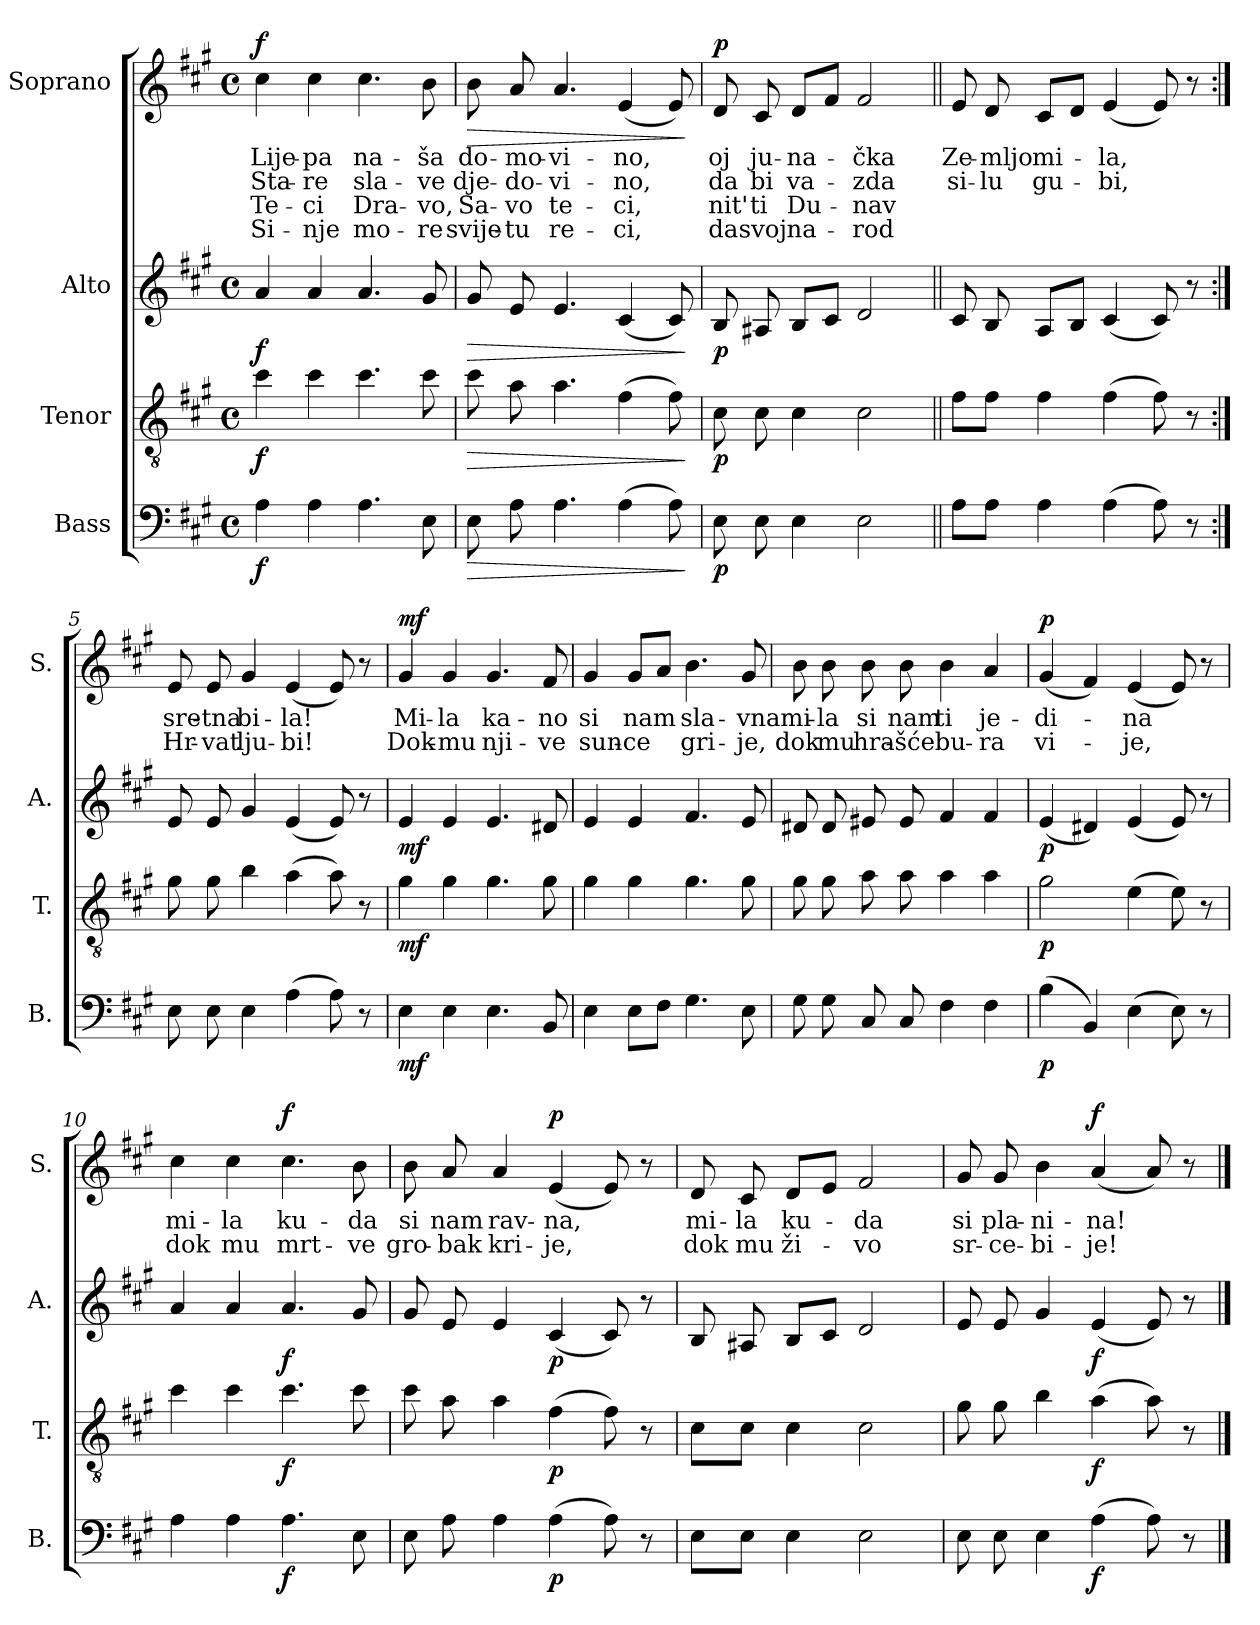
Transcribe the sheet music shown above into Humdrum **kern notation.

**kern	**dynam	**kern	**dynam	**kern	**dynam	**kern	**text	**text	**text	**text	**dynam
*part4	*part4	*part3	*part3	*part2	*part2	*part1	*part1	*part1	*part1	*part1	*part1
*staff4	*staff4	*staff3	*staff3	*staff2	*staff2	*staff1	*staff1	*staff1	*staff1	*staff1	*staff1
*I"Bass	*	*I"Tenor	*	*I"Alto	*	*I"Soprano	*	*	*	*	*
*I'B.	*	*I'T.	*	*I'A.	*	*I'S.	*	*	*	*	*
*clefF4	*	*clefGv2	*	*clefG2	*	*clefG2	*	*	*	*	*
*k[f#c#g#]	*	*k[f#c#g#]	*	*k[f#c#g#]	*	*k[f#c#g#]	*	*	*	*	*
*M4/4	*	*M4/4	*	*M4/4	*	*M4/4	*	*	*	*	*
*met(c)	*	*met(c)	*	*met(c)	*	*met(c)	*	*	*	*	*
=1	=1	=1	=1	=1	=1	=1	=1	=1	=1	=1	=1
!	!LO:DY:b	!	!LO:DY:b	!	!LO:DY:b	!	!LO:LY:b	!LO:LY:b	!LO:LY:b	!LO:LY:b	!LO:DY:b
4A\	f	4cc#\	f	4a/	f	4cc#\	Lije-	Sta-	Te-	Si-	f
!	!	!	!	!	!	!	!LO:LY:b	!LO:LY:b	!LO:LY:b	!LO:LY:b	!
4A\	.	4cc#\	.	4a/	.	4cc#\	-pa	-re	-ci	-nje	.
!	!	!	!	!	!	!	!LO:LY:b	!LO:LY:b	!LO:LY:b	!LO:LY:b	!
4.A\	.	4.cc#\	.	4.a/	.	4.cc#\	na-	sla-	Dra-	mo-	.
!	!	!	!	!	!	!	!LO:LY:b	!LO:LY:b	!LO:LY:b	!LO:LY:b	!
8E\	.	8cc#\	.	8g#/	.	8b\	-ša	-ve	-vo,	-re	.
=2	=2	=2	=2	=2	=2	=2	=2	=2	=2	=2	=2
!	!LO:HP:b	!	!LO:HP:b	!	!LO:HP:b	!	!LO:LY:b	!LO:LY:b	!LO:LY:b	!LO:LY:b	!LO:HP:b
8E\	>	8cc#\	>	8g#/	>	8b\	do-	dje-	Sa-	svije-	>
!	!	!	!	!	!	!	!LO:LY:b	!LO:LY:b	!LO:LY:b	!LO:LY:b	!
8A\	.	8a\	.	8e/	.	8a/	-mo-	-do-	-vo	-tu	.
!	!	!	!	!	!	!	!LO:LY:b	!LO:LY:b	!LO:LY:b	!LO:LY:b	!
4.A\	.	4.a\	.	4.e/	.	4.a/	-vi-	-vi-	te-	re-	.
!	!	!	!	!	!	!	!LO:LY:b	!LO:LY:b	!LO:LY:b	!LO:LY:b	!
(>4A\	.	(>4f#\	.	(<4c#/	.	(<4e/	-no,	-no,	-ci,	-ci,	.
8A\)	.	8f#\)	.	8c#/)	.	8e/)	.	.	.	.	.
.	]	.	]	.	]	.	.	.	.	.	]
=3	=3	=3	=3	=3	=3	=3	=3	=3	=3	=3	=3
!	!LO:DY:b	!	!LO:DY:b	!	!LO:DY:b	!	!LO:LY:b	!LO:LY:b	!LO:LY:b	!LO:LY:b	!LO:DY:b
8E\	p	8c#\	p	8B/	p	8d/	oj	da	nit'	da	p
!	!	!	!	!	!	!	!LO:LY:b	!LO:LY:b	!LO:LY:b	!LO:LY:b	!
8E\	.	8c#\	.	8A#X/	.	8c#/	ju-	bi	ti	svoj	.
!	!	!	!	!	!	!	!LO:LY:b	!LO:LY:b	!LO:LY:b	!LO:LY:b	!
4E\	.	4c#\	.	8B/L	.	8d/L	-na-	va-	Du-	na-	.
.	.	.	.	8c#/J	.	8f#/J	.	.	.	.	.
!	!	!	!	!	!	!	!LO:LY:b	!LO:LY:b	!LO:LY:b	!LO:LY:b	!
2E\	.	2c#\	.	2d/	.	2f#/	-čka	-zda	-nav	-rod	.
=4||	=4||	=4||	=4||	=4||	=4||	=4||	=4||	=4||	=4||	=4||	=4||
!	!	!	!	!	!	!	!LO:LY:b	!LO:LY:b	!	!	!
8A\L	.	8f#\L	.	8c#/	.	8e/	Ze-	si-	.	.	.
!	!	!	!	!	!	!	!LO:LY:b	!LO:LY:b	!	!	!
8A\J	.	8f#\J	.	8B/	.	8d/	-mljo	-lu	.	.	.
!	!	!	!	!	!	!	!LO:LY:b	!LO:LY:b	!	!	!
4A\	.	4f#\	.	8A/L	.	8c#/L	mi-	gu-	.	.	.
.	.	.	.	8B/J	.	8d/J	.	.	.	.	.
!	!	!	!	!	!	!	!LO:LY:b	!LO:LY:b	!	!	!
(>4A\	.	(>4f#\	.	(<4c#/	.	(<4e/	-la,	-bi,	.	.	.
8A\)	.	8f#\)	.	8c#/)	.	8e/)	.	.	.	.	.
8r	.	8r	.	8r	.	8r	.	.	.	.	.
!!LO:PB:g=z
=5:|!	=5:|!	=5:|!	=5:|!	=5:|!	=5:|!	=5:|!	=5:|!	=5:|!	=5:|!	=5:|!	=5:|!
!	!	!	!	!	!	!	!LO:LY:b	!LO:LY:b	!	!	!
8E\	.	8g#\	.	8e/	.	8e/	sre-	Hr-	.	.	.
!	!	!	!	!	!	!	!LO:LY:b	!LO:LY:b	!	!	!
8E\	.	8g#\	.	8e/	.	8e/	-tna	-vat	.	.	.
!	!	!	!	!	!	!	!LO:LY:b	!LO:LY:b	!	!	!
4E\	.	4b\	.	4g#/	.	4g#/	bi-	lju-	.	.	.
!	!	!	!	!	!	!	!LO:LY:b	!LO:LY:b	!	!	!
(>4A\	.	(>4a\	.	(<4e/	.	(<4e/	-la!	-bi!	.	.	.
8A\)	.	8a\)	.	8e/)	.	8e/)	.	.	.	.	.
8r	.	8r	.	8r	.	8r	.	.	.	.	.
=6	=6	=6	=6	=6	=6	=6	=6	=6	=6	=6	=6
!	!LO:DY:b	!	!LO:DY:b	!	!LO:DY:b	!	!LO:LY:b	!LO:LY:b	!	!	!LO:DY:b
4E\	mf	4g#\	mf	4e/	mf	4g#/	Mi-	Dok-	.	.	mf
!	!	!	!	!	!	!	!LO:LY:b	!LO:LY:b	!	!	!
4E\	.	4g#\	.	4e/	.	4g#/	-la	-mu	.	.	.
!	!	!	!	!	!	!	!LO:LY:b	!LO:LY:b	!	!	!
4.E\	.	4.g#\	.	4.e/	.	4.g#/	ka-	nji-	.	.	.
!	!	!	!	!	!	!	!LO:LY:b	!LO:LY:b	!	!	!
8BB/	.	8g#\	.	8d#X/	.	8f#/	-no	-ve	.	.	.
=7	=7	=7	=7	=7	=7	=7	=7	=7	=7	=7	=7
!	!	!	!	!	!	!	!LO:LY:b	!LO:LY:b	!	!	!
4E\	.	4g#\	.	4e/	.	4g#/	si	sun-	.	.	.
!	!	!	!	!	!	!	!LO:LY:b	!LO:LY:b	!	!	!
8E\L	.	4g#\	.	4e/	.	8g#/L	nam	-ce	.	.	.
8F#\J	.	.	.	.	.	8a/J	.	.	.	.	.
!	!	!	!	!	!	!	!LO:LY:b	!LO:LY:b	!	!	!
4.G#\	.	4.g#\	.	4.f#/	.	4.b\	sla-	gri-	.	.	.
!	!	!	!	!	!	!	!LO:LY:b	!LO:LY:b	!	!	!
8E\	.	8g#\	.	8e/	.	8g#/	-vna	-je,	.	.	.
=8	=8	=8	=8	=8	=8	=8	=8	=8	=8	=8	=8
!	!	!	!	!	!	!	!LO:LY:b	!LO:LY:b	!	!	!
8G#\	.	8g#\	.	8d#X/	.	8b\	mi-	dok	.	.	.
!	!	!	!	!	!	!	!LO:LY:b	!LO:LY:b	!	!	!
8G#\	.	8g#\	.	8d#/	.	8b\	-la	mu	.	.	.
!	!	!	!	!	!	!	!LO:LY:b	!LO:LY:b	!	!	!
8C#/	.	8a\	.	8e#X/	.	8b\	si	hra-	.	.	.
!	!	!	!	!	!	!	!LO:LY:b	!LO:LY:b	!	!	!
8C#/	.	8a\	.	8e#/	.	8b\	nam	-šće	.	.	.
!	!	!	!	!	!	!	!LO:LY:b	!LO:LY:b	!	!	!
4F#\	.	4a\	.	4f#/	.	4b\	ti	bu-	.	.	.
!	!	!	!	!	!	!	!LO:LY:b	!LO:LY:b	!	!	!
4F#\	.	4a\	.	4f#/	.	4a/	je-	-ra	.	.	.
=9	=9	=9	=9	=9	=9	=9	=9	=9	=9	=9	=9
!	!LO:DY:b	!	!LO:DY:b	!	!LO:DY:b	!	!LO:LY:b	!LO:LY:b	!	!	!LO:DY:b
(>4B\	p	2g#\	p	(<4e/	p	(<4g#/	-di-	vi-	.	.	p
4BB/)	.	.	.	4d#X/)	.	4f#/)	.	.	.	.	.
!	!	!	!	!	!	!	!LO:LY:b	!LO:LY:b	!	!	!
(>4E\	.	(>4e\	.	(<4e/	.	(<4e/	-na	-je,	.	.	.
8E\)	.	8e\)	.	8e/)	.	8e/)	.	.	.	.	.
8r	.	8r	.	8r	.	8r	.	.	.	.	.
!!LO:PB:g=z
=10	=10	=10	=10	=10	=10	=10	=10	=10	=10	=10	=10
!	!	!	!	!	!	!	!LO:LY:b	!LO:LY:b	!	!	!
4A\	.	4cc#\	.	4a/	.	4cc#\	mi-	dok	.	.	.
!	!	!	!	!	!	!	!LO:LY:b	!LO:LY:b	!	!	!
4A\	.	4cc#\	.	4a/	.	4cc#\	-la	mu	.	.	.
!	!LO:DY:b	!	!LO:DY:b	!	!LO:DY:b	!	!LO:LY:b	!LO:LY:b	!	!	!LO:DY:b
4.A\	f	4.cc#\	f	4.a/	f	4.cc#\	ku-	mrt-	.	.	f
!	!	!	!	!	!	!	!LO:LY:b	!LO:LY:b	!	!	!
8E\	.	8cc#\	.	8g#/	.	8b\	-da	-ve	.	.	.
=11	=11	=11	=11	=11	=11	=11	=11	=11	=11	=11	=11
!	!	!	!	!	!	!	!LO:LY:b	!LO:LY:b	!	!	!
8E\	.	8cc#\	.	8g#/	.	8b\	si	gro-	.	.	.
!	!	!	!	!	!	!	!LO:LY:b	!LO:LY:b	!	!	!
8A\	.	8a\	.	8e/	.	8a/	nam	-bak	.	.	.
!	!	!	!	!	!	!	!LO:LY:b	!LO:LY:b	!	!	!
4A\	.	4a\	.	4e/	.	4a/	rav-	kri-	.	.	.
!	!LO:DY:b	!	!LO:DY:b	!	!LO:DY:b	!	!LO:LY:b	!LO:LY:b	!	!	!LO:DY:b
(>4A\	p	(>4f#\	p	(<4c#/	p	(<4e/	-na,	-je,	.	.	p
8A\)	.	8f#\)	.	8c#/)	.	8e/)	.	.	.	.	.
8r	.	8r	.	8r	.	8r	.	.	.	.	.
=12	=12	=12	=12	=12	=12	=12	=12	=12	=12	=12	=12
!	!	!	!	!	!	!	!LO:LY:b	!LO:LY:b	!	!	!
8E\L	.	8c#\L	.	8B/	.	8d/	mi-	dok	.	.	.
!	!	!	!	!	!	!	!LO:LY:b	!LO:LY:b	!	!	!
8E\J	.	8c#\J	.	8A#X/	.	8c#/	-la	mu	.	.	.
!	!	!	!	!	!	!	!LO:LY:b	!LO:LY:b	!	!	!
4E\	.	4c#\	.	8B/L	.	8d/L	ku-	ži-	.	.	.
.	.	.	.	8c#/J	.	8e/J	.	.	.	.	.
!	!	!	!	!	!	!	!LO:LY:b	!LO:LY:b	!	!	!
2E\	.	2c#\	.	2d/	.	2f#/	-da	-vo	.	.	.
=13	=13	=13	=13	=13	=13	=13	=13	=13	=13	=13	=13
!	!	!	!	!	!	!	!LO:LY:b	!LO:LY:b	!	!	!
8E\	.	8g#\	.	8e/	.	8g#/	si	sr-	.	.	.
!	!	!	!	!	!	!	!LO:LY:b	!LO:LY:b	!	!	!
8E\	.	8g#\	.	8e/	.	8g#/	pla-	-ce-	.	.	.
!	!	!	!	!	!	!	!LO:LY:b	!LO:LY:b	!	!	!
4E\	.	4b\	.	4g#/	.	4b\	-ni-	-bi-	.	.	.
!	!LO:DY:b	!	!LO:DY:b	!	!LO:DY:b	!	!LO:LY:b	!LO:LY:b	!	!	!LO:DY:b
(>4A\	f	(>4a\	f	(<4e/	f	(<4a/	-na!	-je!	.	.	f
8A\)	.	8a\)	.	8e/)	.	8a/)	.	.	.	.	.
8r	.	8r	.	8r	.	8r	.	.	.	.	.
==	==	==	==	==	==	==	==	==	==	==	==
*-	*-	*-	*-	*-	*-	*-	*-	*-	*-	*-	*-
